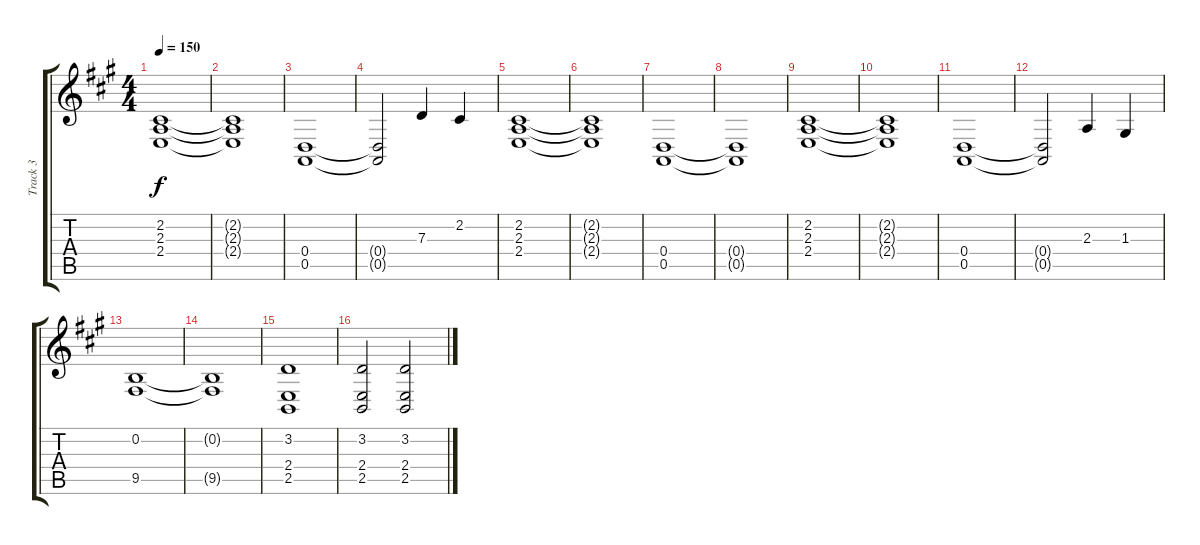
\track ("Track 3" "Track 3") {instrument acousticgrandpiano}
\staff {score tabs}
\tuning (E4 B3 G3 D3 A2 E2) {hide}
\ts (4 4)
\tempo 150
\clef g2
\ks a
(2.2 2.3 2.4).1{dy f} |
(2.2{t} 2.3{t} 2.4{t}).1 |
(0.4 0.5).1 |
(0.4{t} 0.5{t}).2 7.3.4 2.2.4 |
(2.2 2.3 2.4).1 |
(2.2{t} 2.3{t} 2.4{t}).1 |
(0.4 0.5).1 |
(0.4{t} 0.5{t}).1 |
(2.2 2.3 2.4).1 |
(2.2{t} 2.3{t} 2.4{t}).1 |
(0.4 0.5).1 |
(0.4{t} 0.5{t}).2 2.3.4 1.3.4 |
(0.2 9.5).1 |
(0.2{t} 9.5{t}).1 |
(3.2 2.4 2.5).1 |
(3.2 2.4 2.5).2 (3.2 2.4 2.5).2
